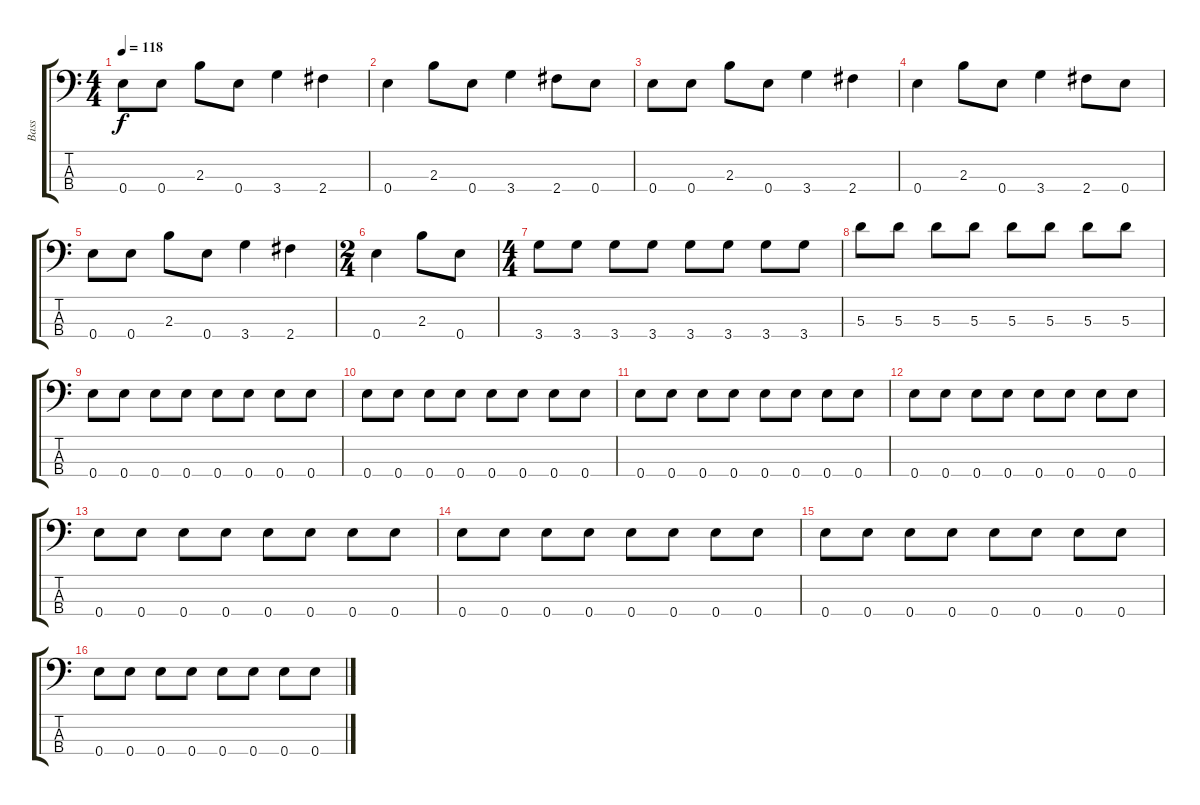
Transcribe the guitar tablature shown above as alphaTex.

\track ("Bass" "Bass") {instrument fretlessbass}
\staff {score tabs}
\tuning (D3 D3 A2 E2) {hide}
\ts (4 4)
\tempo 118
\clef f4
\ks c
0.4.8{dy f} 0.4.8 2.3.8 0.4.8 3.4.4 2.4.4 |
0.4.4 2.3.8 0.4.8 3.4.4 2.4.8 0.4.8 |
0.4.8 0.4.8 2.3.8 0.4.8 3.4.4 2.4.4 |
0.4.4 2.3.8 0.4.8 3.4.4 2.4.8 0.4.8 |
0.4.8 0.4.8 2.3.8 0.4.8 3.4.4 2.4.4 |
\ts (2 4)
0.4.4 2.3.8 0.4.8 |
\ts (4 4)
3.4.8 3.4.8 3.4.8 3.4.8 3.4.8 3.4.8 3.4.8 3.4.8 |
5.3.8 5.3.8 5.3.8 5.3.8 5.3.8 5.3.8 5.3.8 5.3.8 |
0.4.8 0.4.8 0.4.8 0.4.8 0.4.8 0.4.8 0.4.8 0.4.8 |
0.4.8 0.4.8 0.4.8 0.4.8 0.4.8 0.4.8 0.4.8 0.4.8 |
0.4.8 0.4.8 0.4.8 0.4.8 0.4.8 0.4.8 0.4.8 0.4.8 |
0.4.8 0.4.8 0.4.8 0.4.8 0.4.8 0.4.8 0.4.8 0.4.8 |
0.4.8 0.4.8 0.4.8 0.4.8 0.4.8 0.4.8 0.4.8 0.4.8 |
0.4.8 0.4.8 0.4.8 0.4.8 0.4.8 0.4.8 0.4.8 0.4.8 |
0.4.8 0.4.8 0.4.8 0.4.8 0.4.8 0.4.8 0.4.8 0.4.8 |
0.4.8 0.4.8 0.4.8 0.4.8 0.4.8 0.4.8 0.4.8 0.4.8
